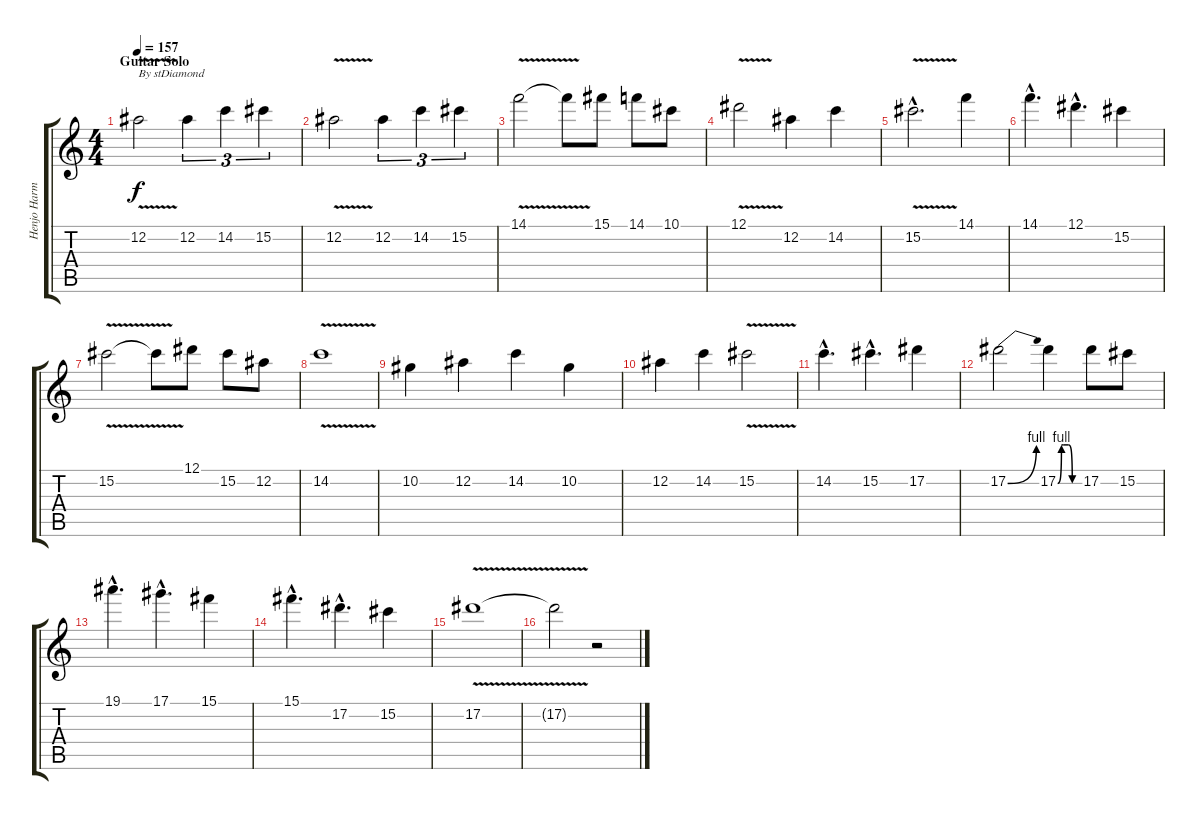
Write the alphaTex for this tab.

\track ("Henjo Harm." "Henjo Harm") {instrument distortionguitar}
\staff {score tabs}
\tuning (Eb4 Bb3 Gb3 Db3 Ab2 Eb2) {hide}
\ts (4 4)
\section ("" "Guitar Solo")
\tempo 157
\clef g2
\ks c
12.2{v}.2{txt "By stDiamond" dy f volume 13} 12.2.4{tu (3 2)} 14.2.4{tu (3 2)} 15.2.4{tu (3 2)} |
12.2{v}.2 12.2.4{tu (3 2)} 14.2.4{tu (3 2)} 15.2.4{tu (3 2)} |
14.1{v}.2 14.1{t}.8 15.1.8 14.1.8 10.1.8 |
12.1{v}.2 12.2.4 14.2.4 |
15.2{v hac}.2{d} 14.1.4 |
14.1{hac}.4{d} 12.1{hac}.4{d} 15.2.4 |
15.2{v}.2 15.2{t}.8 12.1.8 15.2.8 12.2.8 |
14.2{v}.1 |
10.2.4 12.2.4 14.2.4 10.2.4 |
12.2.4 14.2.4 15.2{v}.2 |
14.2{hac}.4{d} 15.2{hac}.4{d} 17.2.4 |
17.2{be (bend 0 0 60 4)}.2 17.2{be (custom 0 0 10 4 15 4 30 4 40 0 45 0 60 0)}.4 17.2.8 15.2.8 |
19.1{hac}.4{d} 17.1{hac}.4{d} 15.1.4 |
15.1{hac}.4{d} 17.2{hac}.4{d} 15.2.4 |
17.2{v}.1 |
17.2{t}.2 r.2
